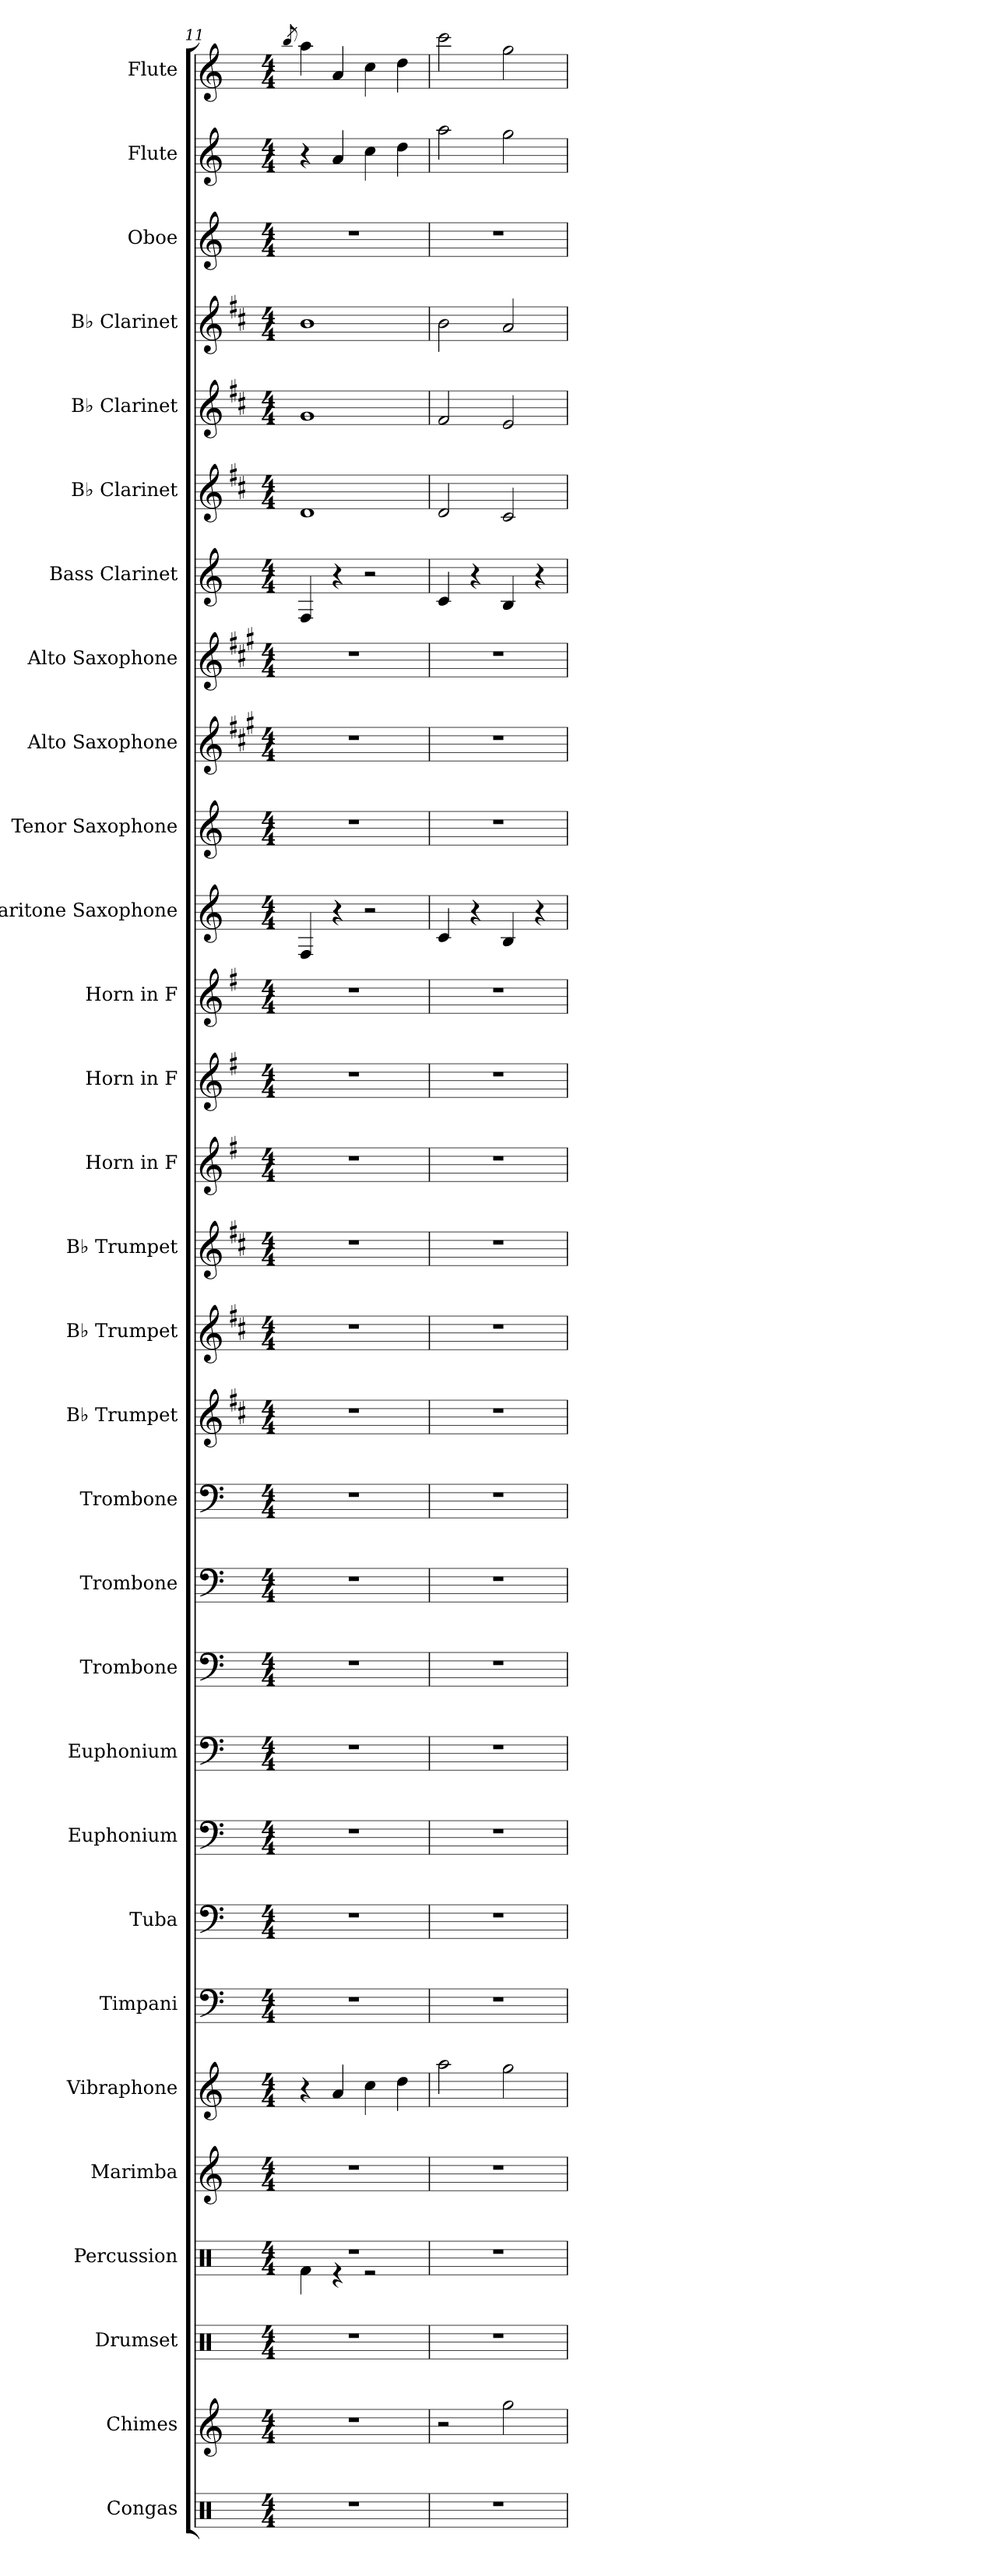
**kern	**kern	**kern	**kern	**kern	**kern	**kern	**kern	**kern	**kern	**kern	**kern	**kern	**kern	**kern	**kern	**kern	**kern	**kern	**kern	**kern	**kern	**kern	**kern	**kern	**kern	**kern	**kern	**kern	**kern
*part30	*part29	*part28	*part27	*part26	*part25	*part24	*part23	*part22	*part21	*part20	*part19	*part18	*part17	*part16	*part15	*part14	*part13	*part12	*part11	*part10	*part9	*part8	*part7	*part6	*part5	*part4	*part3	*part2	*part1
*staff30	*staff29	*staff28	*staff27	*staff26	*staff25	*staff24	*staff23	*staff22	*staff21	*staff20	*staff19	*staff18	*staff17	*staff16	*staff15	*staff14	*staff13	*staff12	*staff11	*staff10	*staff9	*staff8	*staff7	*staff6	*staff5	*staff4	*staff3	*staff2	*staff1
*I"Congas	*I"Chimes	*I"Drumset	*I"Percussion	*I"Marimba	*I"Vibraphone	*I"Timpani	*I"Tuba	*I"Euphonium	*I"Euphonium	*I"Trombone	*I"Trombone	*I"Trombone	*I"B♭ Trumpet	*I"B♭ Trumpet	*I"B♭ Trumpet	*I"Horn in F	*I"Horn in F	*I"Horn in F	*I"Baritone Saxophone	*I"Tenor Saxophone	*I"Alto Saxophone	*I"Alto Saxophone	*I"Bass Clarinet	*I"B♭ Clarinet	*I"B♭ Clarinet	*I"B♭ Clarinet	*I"Oboe	*I"Flute	*I"Flute
*I'Con.	*I'Cme.	*I'D. Set	*I'Perc.	*I'Mrm.	*I'Vib.	*I'Timp.	*I'Tba.	*I'Euph.	*I'Euph.	*I'Tbn.	*I'Tbn.	*I'Tbn.	*I'B♭ Tpt.	*I'B♭ Tpt.	*I'B♭ Tpt.	*	*	*	*I'Bar. Sax.	*I'T. Sax.	*I'A. Sax.	*I'A. Sax.	*I'B. Cl.	*I'B♭ Cl.	*I'B♭ Cl.	*I'B♭ Cl.	*I'Ob.	*I'Fl.	*I'Fl.
*clefX	*clefG2	*clefX	*clefX	*clefG2	*clefG2	*clefF4	*clefF4	*clefF4	*clefF4	*clefF4	*clefF4	*clefF4	*clefG2	*clefG2	*clefG2	*clefG2	*clefG2	*clefG2	*clefG2	*clefG2	*clefG2	*clefG2	*clefG2	*clefG2	*clefG2	*clefG2	*clefG2	*clefG2	*clefG2
*	*	*	*	*	*	*	*	*	*	*	*	*	*ITrd1c2	*ITrd1c2	*ITrd1c2	*ITrd4c7	*ITrd4c7	*ITrd4c7	*ITrd12c21	*ITrd8c14	*ITrd5c9	*ITrd5c9	*ITrd8c14	*ITrd1c2	*ITrd1c2	*ITrd1c2	*	*	*
*k[]	*k[]	*k[]	*k[]	*k[]	*k[]	*k[]	*k[]	*k[]	*k[]	*k[]	*k[]	*k[]	*k[]	*k[]	*k[]	*k[]	*k[]	*k[]	*k[]	*k[]	*k[]	*k[]	*k[]	*k[]	*k[]	*k[]	*k[]	*k[]	*k[]
*M4/4	*M4/4	*M4/4	*M4/4	*M4/4	*M4/4	*M4/4	*M4/4	*M4/4	*M4/4	*M4/4	*M4/4	*M4/4	*M4/4	*M4/4	*M4/4	*M4/4	*M4/4	*M4/4	*M4/4	*M4/4	*M4/4	*M4/4	*M4/4	*M4/4	*M4/4	*M4/4	*M4/4	*M4/4	*M4/4
=11	=11	=11	=11	=11	=11	=11	=11	=11	=11	=11	=11	=11	=11	=11	=11	=11	=11	=11	=11	=11	=11	=11	=11	=11	=11	=11	=11	=11	=11
.	.	.	.	.	.	.	.	.	.	.	.	.	.	.	.	.	.	.	.	.	.	.	.	.	.	.	.	.	8qbb/
*	*	*	*^	*	*	*	*	*	*	*	*	*	*	*	*	*	*	*	*	*	*	*	*	*	*	*	*	*	*
1r	1r	1r	1r	4Rf\	1r	4r	1r	1r	1r	1r	1r	1r	1r	1r	1r	1r	1r	1r	1r	4FF/	1r	1r	1r	4FF/	1c	1f	1a	1r	4r	4aa\
.	.	.	.	4r	.	4a/	.	.	.	.	.	.	.	.	.	.	.	.	.	4r	.	.	.	4r	.	.	.	.	4a/	4a/
.	.	.	.	2r	.	4cc\	.	.	.	.	.	.	.	.	.	.	.	.	.	2r	.	.	.	2r	.	.	.	.	4cc\	4cc\
.	.	.	.	.	.	4dd\	.	.	.	.	.	.	.	.	.	.	.	.	.	.	.	.	.	.	.	.	.	.	4dd\	4dd\
*	*	*	*v	*v	*	*	*	*	*	*	*	*	*	*	*	*	*	*	*	*	*	*	*	*	*	*	*	*	*	*
=12	=12	=12	=12	=12	=12	=12	=12	=12	=12	=12	=12	=12	=12	=12	=12	=12	=12	=12	=12	=12	=12	=12	=12	=12	=12	=12	=12	=12	=12
1r	2r	1r	1r	1r	2aa\	1r	1r	1r	1r	1r	1r	1r	1r	1r	1r	1r	1r	1r	4C/	1r	1r	1r	4C/	2c/	2e/	2a\	1r	2aa\	2ccc\
.	.	.	.	.	.	.	.	.	.	.	.	.	.	.	.	.	.	.	4r	.	.	.	4r	.	.	.	.	.	.
.	2gg\	.	.	.	2gg\	.	.	.	.	.	.	.	.	.	.	.	.	.	4BB/	.	.	.	4BB/	2B/	2d/	2g/	.	2gg\	2gg\
.	.	.	.	.	.	.	.	.	.	.	.	.	.	.	.	.	.	.	4r	.	.	.	4r	.	.	.	.	.	.
=	=	=	=	=	=	=	=	=	=	=	=	=	=	=	=	=	=	=	=	=	=	=	=	=	=	=	=	=	=
*-	*-	*-	*-	*-	*-	*-	*-	*-	*-	*-	*-	*-	*-	*-	*-	*-	*-	*-	*-	*-	*-	*-	*-	*-	*-	*-	*-	*-	*-
